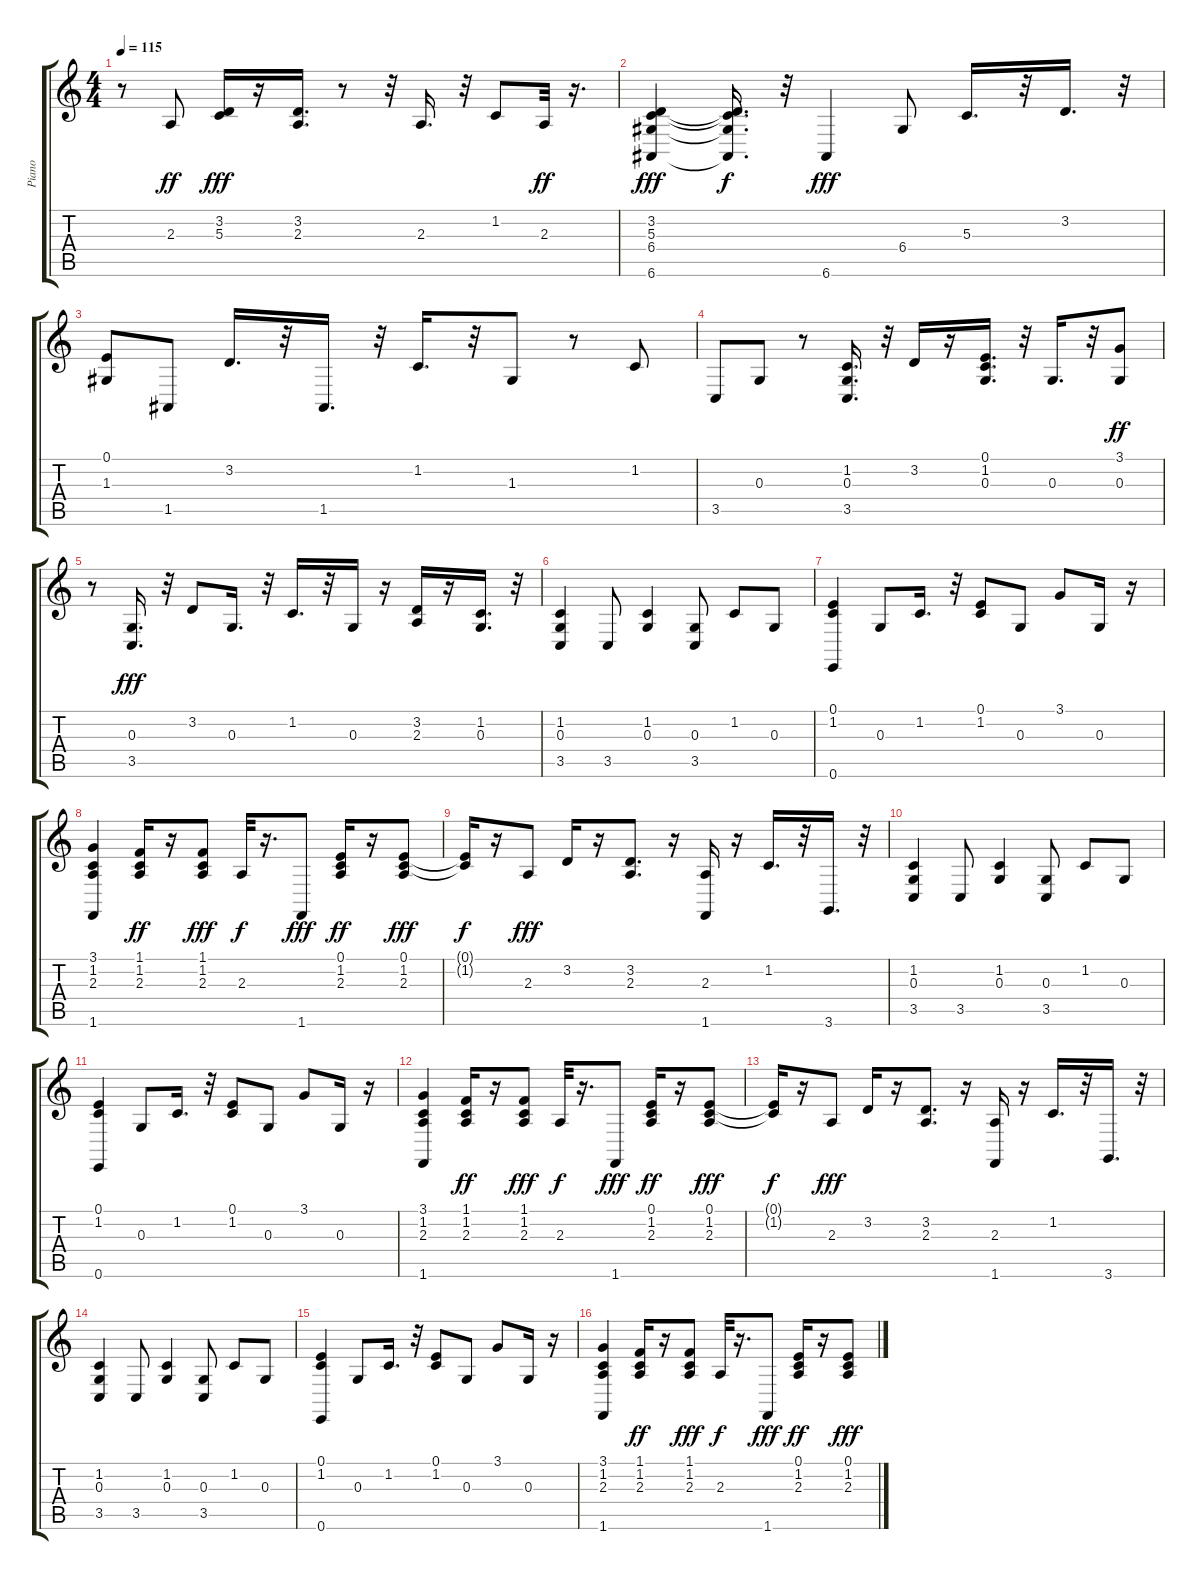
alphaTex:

\track ("Piano" "Piano") {instrument acousticgrandpiano}
\staff {score tabs}
\tuning (E4 B3 G3 D3 A2 E2) {hide}
\ts (4 4)
\tempo 115
\clef g2
\ks c
r.8{dy fff} 2.3.8{dy ff} (3.2 5.3).16{dy fff} r.16 (3.2 2.3).16{d} r.8 r.32 2.3.16{d} r.32 1.2.8 2.3.32{dy ff} r.16{d} |
(3.2 5.3 6.4 6.6).4{dy fff} (3.2{t} 5.3{t} 6.4{t} 6.6{t}).16{d dy f} r.32 6.6.4{dy fff} 6.4.8 5.3.16{d} r.32 3.2.16{d} r.32 |
(0.1 1.3).8 1.5.8 3.2.16{d} r.32 1.5.16{d} r.32 1.2.16{d} r.32 1.3.8 r.8 1.2.8 |
3.5.8 0.3.8 r.8 (1.2 0.3 3.5).16{d} r.32 3.2.16 r.16 (0.1 1.2 0.3).16{d} r.32 0.3.16{d} r.32 (3.1 0.3).8{dy ff} |
r.8 (0.3 3.5).16{d dy fff} r.32 3.2.8 0.3.16{d} r.32 1.2.16{d} r.32 0.3.16 r.16 (3.2 2.3).16 r.16 (1.2 0.3).16{d} r.32 |
(1.2 0.3 3.5).4 3.5.8 (1.2 0.3).4 (0.3 3.5).8 1.2.8 0.3.8 |
(0.1 1.2 0.6).4 0.3.8 1.2.16{d} r.32 (0.1 1.2).8 0.3.8 3.1.8 0.3.16 r.16 |
(3.1 1.2 2.3 1.6).4 (1.1 1.2 2.3).16{dy ff} r.16 (1.1 1.2 2.3).8{dy fff} 2.3.32{dy f} r.16{d} 1.6.8{dy fff} (0.1 1.2 2.3).16{dy ff} r.16 (0.1 1.2 2.3).8{dy fff} |
(0.1{t} 1.2{t}).16{dy f} r.16 2.3.8{dy fff} 3.2.16 r.16 (3.2 2.3).8{d} r.16 (2.3 1.6).16 r.16 1.2.16{d} r.32 3.6.16{d} r.32 |
(1.2 0.3 3.5).4 3.5.8 (1.2 0.3).4 (0.3 3.5).8 1.2.8 0.3.8 |
(0.1 1.2 0.6).4 0.3.8 1.2.16{d} r.32 (0.1 1.2).8 0.3.8 3.1.8 0.3.16 r.16 |
(3.1 1.2 2.3 1.6).4 (1.1 1.2 2.3).16{dy ff} r.16 (1.1 1.2 2.3).8{dy fff} 2.3.32{dy f} r.16{d} 1.6.8{dy fff} (0.1 1.2 2.3).16{dy ff} r.16 (0.1 1.2 2.3).8{dy fff} |
(0.1{t} 1.2{t}).16{dy f} r.16 2.3.8{dy fff} 3.2.16 r.16 (3.2 2.3).8{d} r.16 (2.3 1.6).16 r.16 1.2.16{d} r.32 3.6.16{d} r.32 |
(1.2 0.3 3.5).4 3.5.8 (1.2 0.3).4 (0.3 3.5).8 1.2.8 0.3.8 |
(0.1 1.2 0.6).4 0.3.8 1.2.16{d} r.32 (0.1 1.2).8 0.3.8 3.1.8 0.3.16 r.16 |
(3.1 1.2 2.3 1.6).4 (1.1 1.2 2.3).16{dy ff} r.16 (1.1 1.2 2.3).8{dy fff} 2.3.32{dy f} r.16{d} 1.6.8{dy fff} (0.1 1.2 2.3).16{dy ff} r.16 (0.1 1.2 2.3).8{dy fff}
